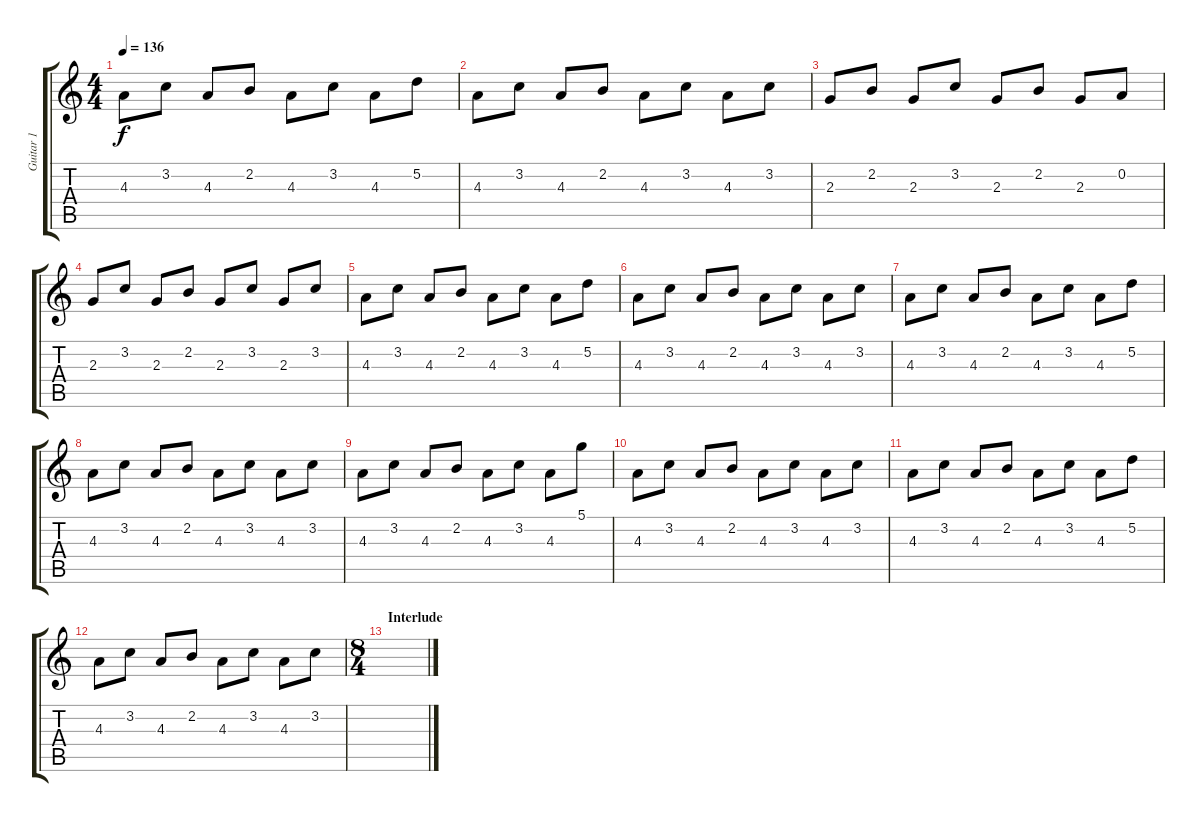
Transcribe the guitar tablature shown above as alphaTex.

\track ("Guitar 1" "Guitar 1") {instrument electricguitarclean}
\staff {score tabs}
\tuning (D4 A3 F3 C3 G2 D2) {hide}
\ts (4 4)
\tempo 136
\clef g2
\ks c
4.3.8{dy f} 3.2.8 4.3.8 2.2.8 4.3.8 3.2.8 4.3.8 5.2.8 |
4.3.8 3.2.8 4.3.8 2.2.8 4.3.8 3.2.8 4.3.8 3.2.8 |
2.3.8 2.2.8 2.3.8 3.2.8 2.3.8 2.2.8 2.3.8 0.2.8 |
2.3.8 3.2.8 2.3.8 2.2.8 2.3.8 3.2.8 2.3.8 3.2.8 |
4.3.8 3.2.8 4.3.8 2.2.8 4.3.8 3.2.8 4.3.8 5.2.8 |
4.3.8 3.2.8 4.3.8 2.2.8 4.3.8 3.2.8 4.3.8 3.2.8 |
4.3.8 3.2.8 4.3.8 2.2.8 4.3.8 3.2.8 4.3.8 5.2.8 |
4.3.8 3.2.8 4.3.8 2.2.8 4.3.8 3.2.8 4.3.8 3.2.8 |
4.3.8 3.2.8 4.3.8 2.2.8 4.3.8 3.2.8 4.3.8 5.1.8 |
4.3.8 3.2.8 4.3.8 2.2.8 4.3.8 3.2.8 4.3.8 3.2.8 |
4.3.8 3.2.8 4.3.8 2.2.8 4.3.8 3.2.8 4.3.8 5.2.8 |
4.3.8 3.2.8 4.3.8 2.2.8 4.3.8 3.2.8 4.3.8 3.2.8 |
\ts (8 4)
\section ("" "Interlude")
